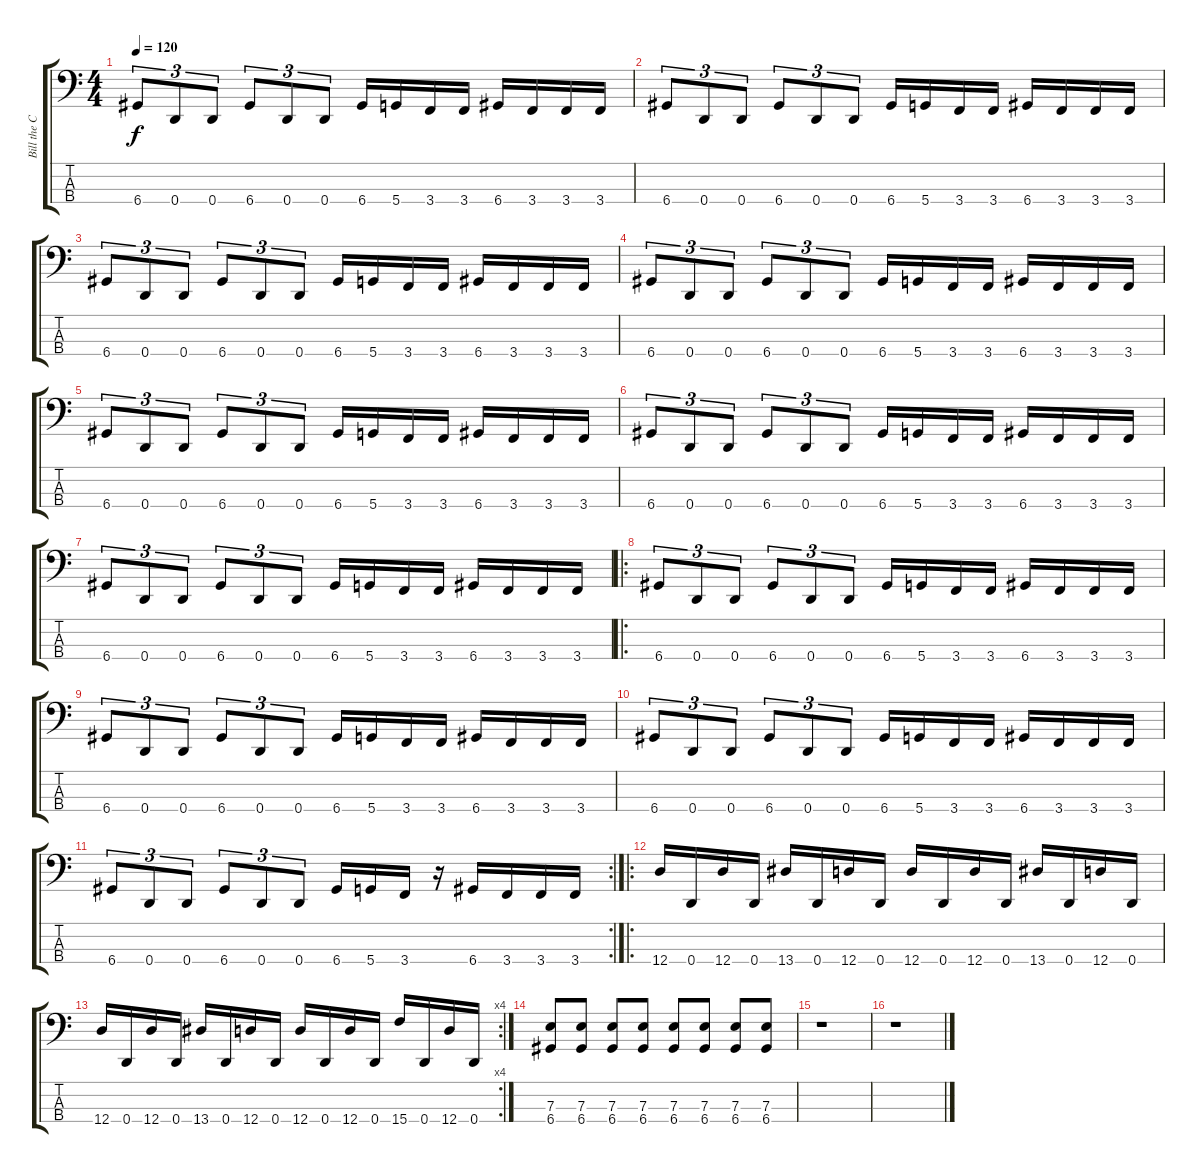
\track ("Bill the CM" "Bill the C") {instrument electricbassfinger}
\staff {score tabs}
\tuning (G2 D2 A1 D1) {hide}
\ts (4 4)
\tempo 120
\clef f4
\ks c
6.4.8{tu (3 2) dy f} 0.4.8{tu (3 2)} 0.4.8{tu (3 2)} 6.4.8{tu (3 2)} 0.4.8{tu (3 2)} 0.4.8{tu (3 2)} 6.4.16 5.4.16 3.4.16 3.4.16 6.4.16 3.4.16 3.4.16 3.4.16 |
6.4.8{tu (3 2)} 0.4.8{tu (3 2)} 0.4.8{tu (3 2)} 6.4.8{tu (3 2)} 0.4.8{tu (3 2)} 0.4.8{tu (3 2)} 6.4.16 5.4.16 3.4.16 3.4.16 6.4.16 3.4.16 3.4.16 3.4.16 |
6.4.8{tu (3 2)} 0.4.8{tu (3 2)} 0.4.8{tu (3 2)} 6.4.8{tu (3 2)} 0.4.8{tu (3 2)} 0.4.8{tu (3 2)} 6.4.16 5.4.16 3.4.16 3.4.16 6.4.16 3.4.16 3.4.16 3.4.16 |
6.4.8{tu (3 2)} 0.4.8{tu (3 2)} 0.4.8{tu (3 2)} 6.4.8{tu (3 2)} 0.4.8{tu (3 2)} 0.4.8{tu (3 2)} 6.4.16 5.4.16 3.4.16 3.4.16 6.4.16 3.4.16 3.4.16 3.4.16 |
6.4.8{tu (3 2)} 0.4.8{tu (3 2)} 0.4.8{tu (3 2)} 6.4.8{tu (3 2)} 0.4.8{tu (3 2)} 0.4.8{tu (3 2)} 6.4.16 5.4.16 3.4.16 3.4.16 6.4.16 3.4.16 3.4.16 3.4.16 |
6.4.8{tu (3 2)} 0.4.8{tu (3 2)} 0.4.8{tu (3 2)} 6.4.8{tu (3 2)} 0.4.8{tu (3 2)} 0.4.8{tu (3 2)} 6.4.16 5.4.16 3.4.16 3.4.16 6.4.16 3.4.16 3.4.16 3.4.16 |
6.4.8{tu (3 2)} 0.4.8{tu (3 2)} 0.4.8{tu (3 2)} 6.4.8{tu (3 2)} 0.4.8{tu (3 2)} 0.4.8{tu (3 2)} 6.4.16 5.4.16 3.4.16 3.4.16 6.4.16 3.4.16 3.4.16 3.4.16 |
\ro
6.4.8{tu (3 2)} 0.4.8{tu (3 2)} 0.4.8{tu (3 2)} 6.4.8{tu (3 2)} 0.4.8{tu (3 2)} 0.4.8{tu (3 2)} 6.4.16 5.4.16 3.4.16 3.4.16 6.4.16 3.4.16 3.4.16 3.4.16 |
6.4.8{tu (3 2)} 0.4.8{tu (3 2)} 0.4.8{tu (3 2)} 6.4.8{tu (3 2)} 0.4.8{tu (3 2)} 0.4.8{tu (3 2)} 6.4.16 5.4.16 3.4.16 3.4.16 6.4.16 3.4.16 3.4.16 3.4.16 |
6.4.8{tu (3 2)} 0.4.8{tu (3 2)} 0.4.8{tu (3 2)} 6.4.8{tu (3 2)} 0.4.8{tu (3 2)} 0.4.8{tu (3 2)} 6.4.16 5.4.16 3.4.16 3.4.16 6.4.16 3.4.16 3.4.16 3.4.16 |
\rc 2
6.4.8{tu (3 2)} 0.4.8{tu (3 2)} 0.4.8{tu (3 2)} 6.4.8{tu (3 2)} 0.4.8{tu (3 2)} 0.4.8{tu (3 2)} 6.4.16 5.4.16 3.4.16 r.16 6.4.16 3.4.16 3.4.16 3.4.16 |
\ro
12.4.16 0.4.16 12.4.16 0.4.16 13.4.16 0.4.16 12.4.16 0.4.16 12.4.16 0.4.16 12.4.16 0.4.16 13.4.16 0.4.16 12.4.16 0.4.16 |
\rc 4
12.4.16 0.4.16 12.4.16 0.4.16 13.4.16 0.4.16 12.4.16 0.4.16 12.4.16 0.4.16 12.4.16 0.4.16 15.4.16 0.4.16 12.4.16 0.4.16 |
(7.3 6.4).8 (7.3 6.4).8 (7.3 6.4).8 (7.3 6.4).8 (7.3 6.4).8 (7.3 6.4).8 (7.3 6.4).8 (7.3 6.4).8 |
r.1 |
r.1
